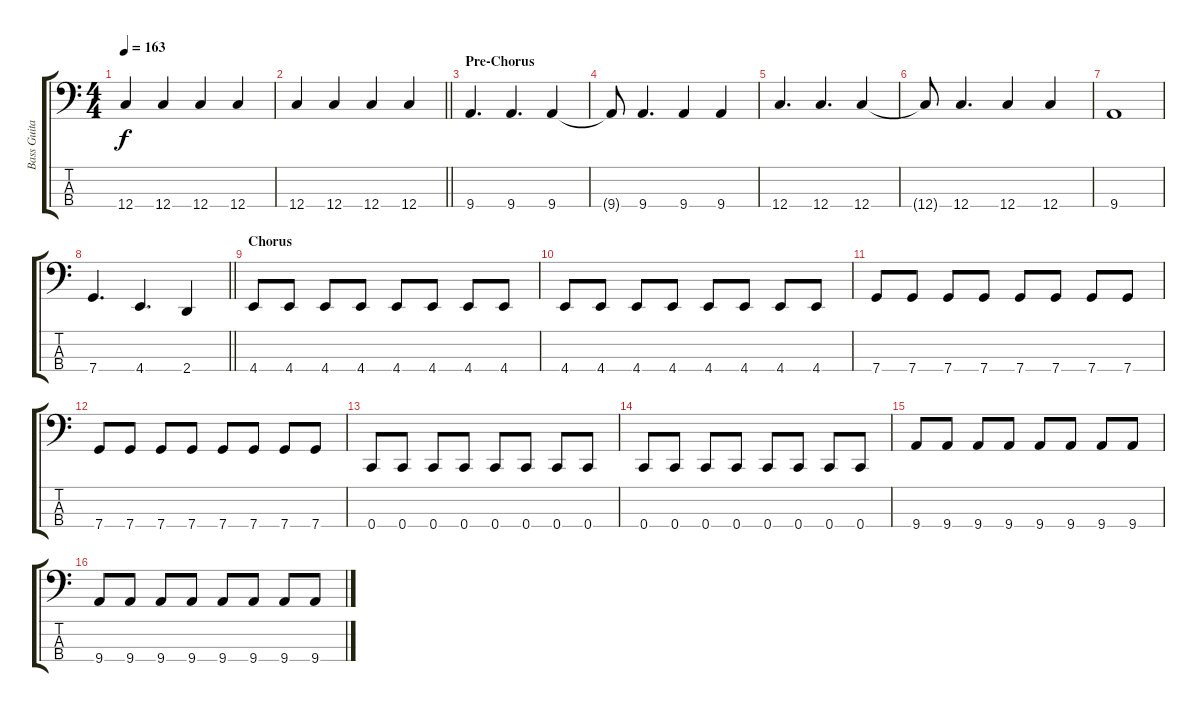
\track ("Bass Guitar (Marc McKnight)" "Bass Guita") {instrument electricbasspick}
\staff {score tabs}
\tuning (F2 C2 G1 C1) {hide}
\ts (4 4)
\tempo 163
\clef f4
\ks c
12.4.4{dy f} 12.4.4 12.4.4 12.4.4 |
\barLineRight lightlight
12.4.4 12.4.4 12.4.4 12.4.4 |
\section ("" "Pre-Chorus")
9.4.4{d} 9.4.4{d} 9.4.4 |
9.4{t}.8 9.4.4{d} 9.4.4 9.4.4 |
12.4.4{d} 12.4.4{d} 12.4.4 |
12.4{t}.8 12.4.4{d} 12.4.4 12.4.4 |
9.4.1 |
\barLineRight lightlight
7.4.4{d} 4.4.4{d} 2.4.4 |
\section ("" "Chorus")
4.4.8 4.4.8 4.4.8 4.4.8 4.4.8 4.4.8 4.4.8 4.4.8 |
4.4.8 4.4.8 4.4.8 4.4.8 4.4.8 4.4.8 4.4.8 4.4.8 |
7.4.8 7.4.8 7.4.8 7.4.8 7.4.8 7.4.8 7.4.8 7.4.8 |
7.4.8 7.4.8 7.4.8 7.4.8 7.4.8 7.4.8 7.4.8 7.4.8 |
0.4.8 0.4.8 0.4.8 0.4.8 0.4.8 0.4.8 0.4.8 0.4.8 |
0.4.8 0.4.8 0.4.8 0.4.8 0.4.8 0.4.8 0.4.8 0.4.8 |
9.4.8 9.4.8 9.4.8 9.4.8 9.4.8 9.4.8 9.4.8 9.4.8 |
9.4.8 9.4.8 9.4.8 9.4.8 9.4.8 9.4.8 9.4.8 9.4.8
